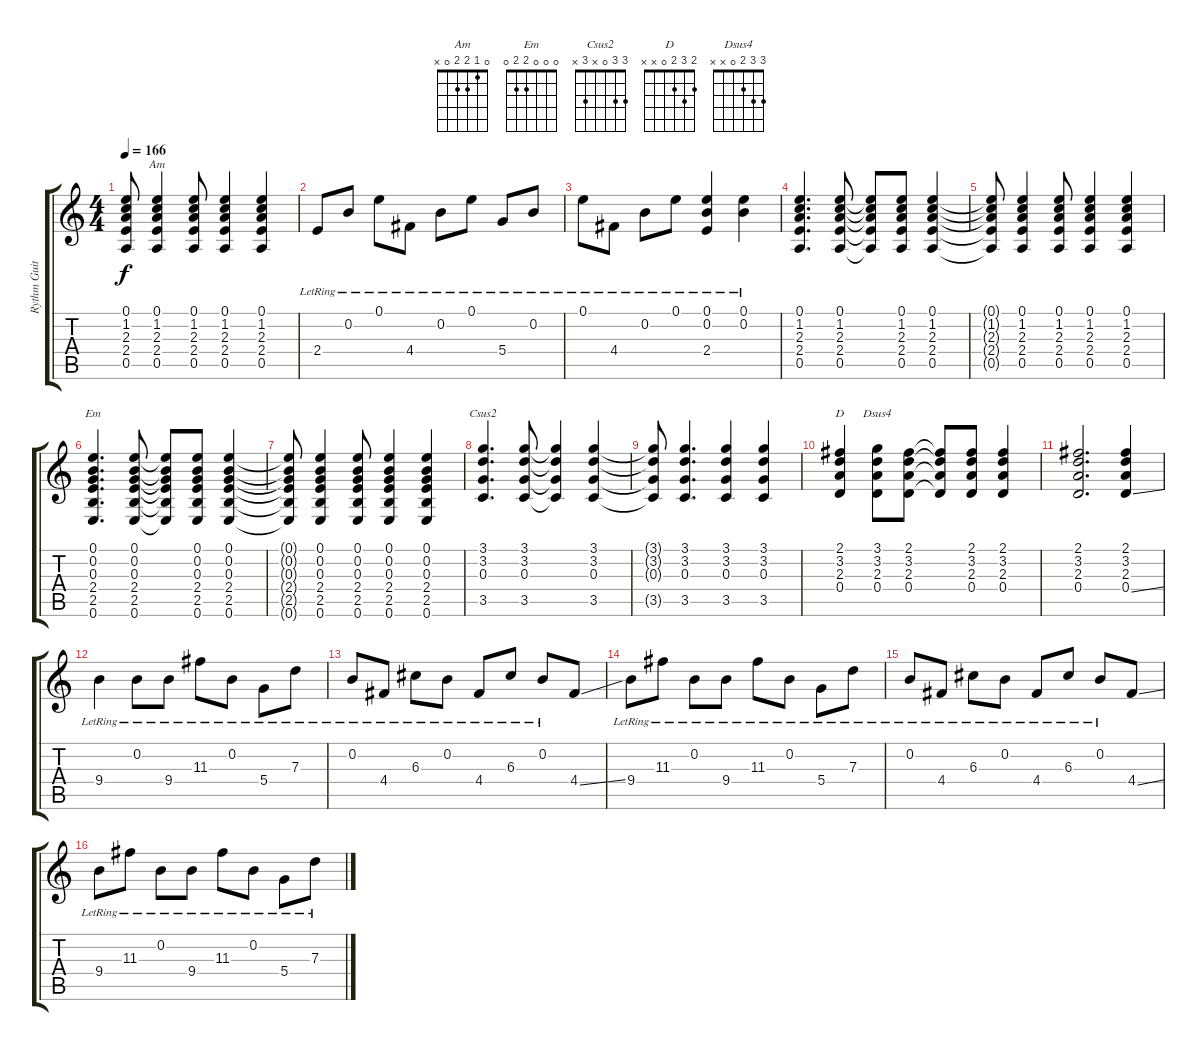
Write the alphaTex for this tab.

\track ("Rythm Guitar" "Rythm Guit") {instrument distortionguitar}
\staff {score tabs}
\tuning (E4 B3 G3 D3 A2 E2) {hide}
\chord ("Am" 0 1 2 2 0 x)
\chord ("Em" 0 0 0 2 2 0)
\chord ("Csus2" 3 3 0 x 3 x)
\chord ("D" 2 3 2 0 x x)
\chord ("Dsus4" 3 3 2 0 x x)
\ts (4 4)
\tempo 166
\clef g2
\ks c
(0.1{t} 1.2{t} 2.3{t} 2.4{t} 0.5{t}).8{dy f} (0.1 1.2 2.3 2.4 0.5).4{ch "Am"} (0.1 1.2 2.3 2.4 0.5).8 (0.1 1.2 2.3 2.4 0.5).4 (0.1 1.2 2.3 2.4 0.5).4 |
2.4{lr}.8 0.2{lr}.8 0.1{lr}.8 4.4{lr}.8 0.2{lr}.8 0.1{lr}.8 5.4{lr}.8 0.2{lr}.8 |
0.1{lr}.8 4.4{lr}.8 0.2{lr}.8 0.1{lr}.8 (0.1{lr} 0.2{lr} 2.4{lr}).4 (0.1{lr} 0.2{lr}).4 |
(0.1 1.2 2.3 2.4 0.5).4{d} (0.1 1.2 2.3 2.4 0.5).8 (0.1{t} 1.2{t} 2.3{t} 2.4{t} 0.5{t}).8 (0.1 1.2 2.3 2.4 0.5).8 (0.1 1.2 2.3 2.4 0.5).4 |
(0.1{t} 1.2{t} 2.3{t} 2.4{t} 0.5{t}).8 (0.1 1.2 2.3 2.4 0.5).4 (0.1 1.2 2.3 2.4 0.5).8 (0.1 1.2 2.3 2.4 0.5).4 (0.1 1.2 2.3 2.4 0.5).4 |
(0.1 0.2 0.3 2.4 2.5 0.6).4{d ch "Em"} (0.1 0.2 0.3 2.4 2.5 0.6).8 (0.1{t} 0.2{t} 0.3{t} 2.4{t} 2.5{t} 0.6{t}).8 (0.1 0.2 0.3 2.4 2.5 0.6).8 (0.1 0.2 0.3 2.4 2.5 0.6).4 |
(0.1{t} 0.2{t} 0.3{t} 2.4{t} 2.5{t} 0.6{t}).8 (0.1 0.2 0.3 2.4 2.5 0.6).4 (0.1 0.2 0.3 2.4 2.5 0.6).8 (0.1 0.2 0.3 2.4 2.5 0.6).4 (0.1 0.2 0.3 2.4 2.5 0.6).4 |
(3.1 3.2 0.3 3.5).4{d ch "Csus2"} (3.1 3.2 0.3 3.5).8 (3.1{t} 3.2{t} 0.3{t} 3.5{t}).4 (3.1 3.2 0.3 3.5).4 |
(3.1{t} 3.2{t} 0.3{t} 3.5{t}).8 (3.1 3.2 0.3 3.5).4{d} (3.1 3.2 0.3 3.5).4 (3.1 3.2 0.3 3.5).4 |
(2.1 3.2 2.3 0.4).4{ch "D"} (3.1 3.2 2.3 0.4).8{ch "Dsus4"} (2.1 3.2 2.3 0.4).8 (2.1{t} 3.2{t} 2.3{t} 0.4{t}).8 (2.1 3.2 2.3 0.4).8 (2.1 3.2 2.3 0.4).4 |
(2.1 3.2 2.3 0.4).2{d} (2.1 3.2 2.3 0.4{ss}).4 |
9.4{lr}.4 0.2{lr}.8 9.4{lr}.8 11.3{lr}.8 0.2{lr}.8 5.4{lr}.8 7.3{lr}.8 |
0.2{lr}.8 4.4{lr}.8 6.3{lr}.8 0.2{lr}.8 4.4{lr}.8 6.3{lr}.8 0.2{lr}.8 4.4{ss}.8 |
9.4{lr}.8 11.3{lr}.8 0.2{lr}.8 9.4{lr}.8 11.3{lr}.8 0.2{lr}.8 5.4{lr}.8 7.3{lr}.8 |
0.2{lr}.8 4.4{lr}.8 6.3{lr}.8 0.2{lr}.8 4.4{lr}.8 6.3{lr}.8 0.2{lr}.8 4.4{ss}.8 |
9.4{lr}.8 11.3{lr}.8 0.2{lr}.8 9.4{lr}.8 11.3{lr}.8 0.2{lr}.8 5.4{lr}.8 7.3{lr}.8
